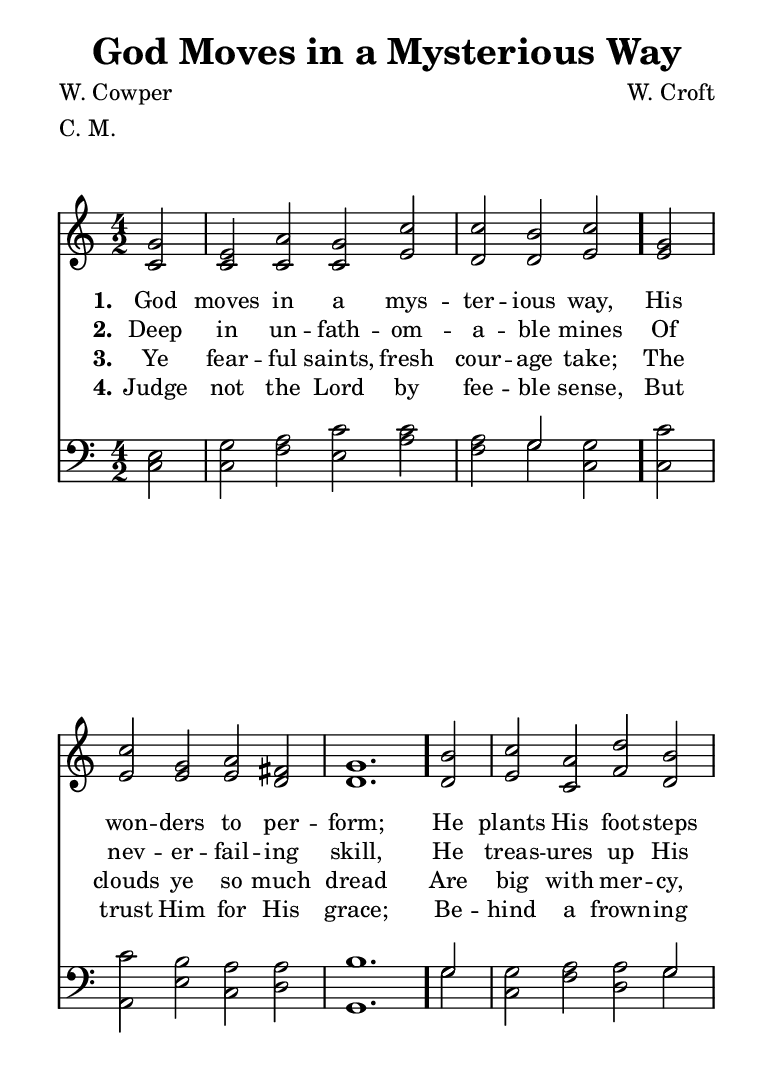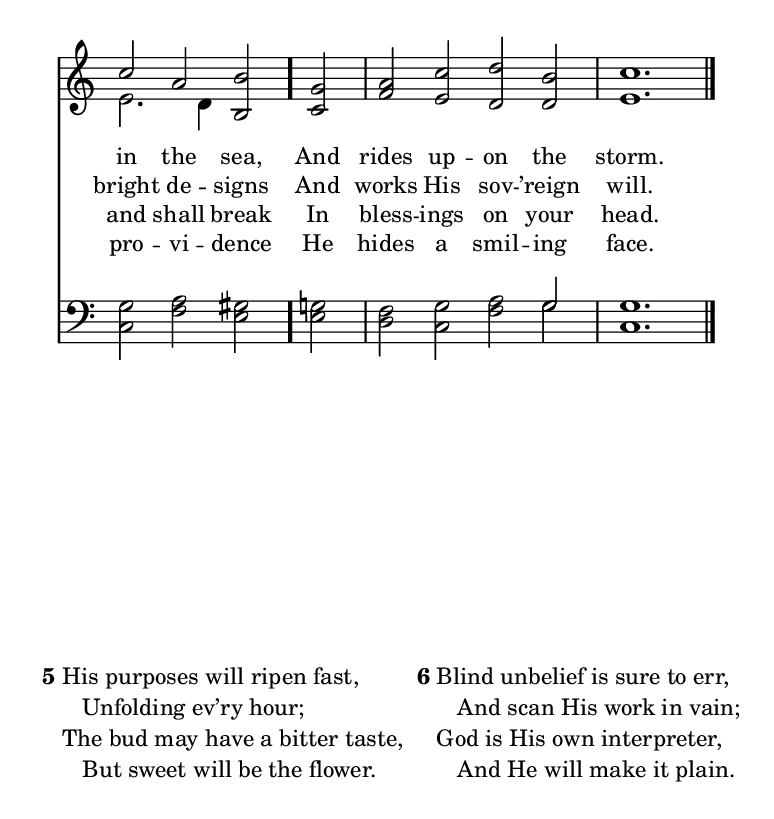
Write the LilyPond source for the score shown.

\include "common/global.ily"
\paper {
  \include "common/paper.ily"
  ragged-last-bottom = ##t
  systems-per-page = ##f
  system-count = #(cond (is-eogsized 2) (#t #f))
  % decrease system-to-system padding to fit onto page with next score
  system-system-spacing.padding = 0.5
  system-system-spacing.basic-distance = 0.5
}

\header{
  hymnnumber = "161"
  title = "God Moves in a Mysterious Way"
  tunename = "St. Ann"
  meter = "C. M."
  poet = "W. Cowper"
  composer = "W. Croft"
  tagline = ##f
}

global = {
  \include "common/overrides.ily"
  \override Staff.TimeSignature.style = #'numbered
  \time 4/2
  \override Score.MetronomeMark.transparent = ##t % hide all fermata changes too
  \tempo 2=80
  \key c \major
  \partial 2
  \autoBeamOff
}

notesSoprano = {
\global
\relative c'' {

  g2 | e a g c | c b c
  g | c g a fis | g1.

  b2 | c a d b | c a b
  g | a c d b | c1.

  \bar "|."

}
}

notesAlto = {
\global
\relative e' {

  c2 | c c c e | d d e
  e | e e e d | d1.

  d2 | e c f d | e2. d4 b2
  c2 | f e d d | e1.

}
}

notesTenor = {
\global
\relative a {

  e2 | g a c c | a g g
  c | c b a a | b1.

  g2 | g a a g | g a gis
  g | f g a g | g1.

}
}

notesBass = {
\global
\relative f {

  c2 | c f e a | f g c,
  c | a e' c d | g,1.

  g'2 | c, f d g | c, f e
  e | d c f g | c,1.

}
}

wordsA = \lyricmode {
\set stanza = "1."

God moves in a mys -- ter -- ious way, \bar "."
His won -- ders to per -- form; \bar "."
He plants His foot -- steps in the sea, \bar "."
And rides up -- on the storm. \bar "."

}

wordsB = \lyricmode {
\set stanza = "2."

Deep in un -- fath -- om -- a -- ble mines
Of nev -- er -- fail -- ing skill,
He treas -- ures up His bright de -- signs
And works His sov -- ’reign will.

}

wordsC = \lyricmode {
\set stanza = "3."

Ye fear -- ful saints, fresh cour -- age take;
The clouds ye so much dread
Are big with mer -- cy, and shall break
In bless -- ings on your head.

}

wordsD = \lyricmode {
\set stanza = "4."

Judge not the Lord by fee -- ble sense,
But trust Him for His grace;
Be -- hind a frown -- ing pro -- vi -- dence
He hides a smil -- ing face.

}

wordsE = \markuplist {

\line { His purposes will ripen fast, }
\line { { \hspace #2 } Unfolding ev’ry hour; }
\line { The bud may have a bitter taste, }
\line { { \hspace #2 } But sweet will be the flower. }

}

wordsF = \markuplist {

\line { Blind unbelief is sure to err, }
\line { { \hspace #2 } And scan His work in vain; }
\line { God is His own interpreter, }
\line { { \hspace #2 } And He will make it plain. }

}

\score {
  \context ChoirStaff <<
    \context Staff = upper <<
      \set Staff.autoBeaming = ##f
      \set ChoirStaff.systemStartDelimiter = #'SystemStartBar
      \set ChoirStaff.printPartCombineTexts = ##f
      \partcombine #'(2 . 11) \notesSoprano \notesAlto
      \context NullVoice = sopranos { \voiceOne << \notesSoprano >> }
      \context Lyrics = one   \lyricsto sopranos \wordsA
      \context Lyrics = two   \lyricsto sopranos \wordsB
      \context Lyrics = three \lyricsto sopranos \wordsC
      \context Lyrics = four  \lyricsto sopranos \wordsD
    >>
    \context Staff = men <<
      \set Staff.autoBeaming = ##f
      \clef bass
      \set ChoirStaff.printPartCombineTexts = ##f
      \partcombine #'(2 . 11) \notesTenor \notesBass
    >>
  >>
  \layout {
    \include "common/layout.ily"
  }
  #(cond ((ly:get-option 'eog-midi-permitted) #{ \midi{
    \include "common/midi.ily"
  } #}))
}

\noPageBreak

\markup { \raise #5 \fill-line {
  \hspace #0.1
  \line{ \bold 5 \column { \wordsE } }
  \hspace #0.1
  \line{ \bold 6 \column { \wordsF } }
  \hspace #0.1
} }

\version "2.19.49"  % necessary for upgrading to future LilyPond versions.

% vi:set et ts=2 sw=2 ai nocindent syntax=lilypond:
